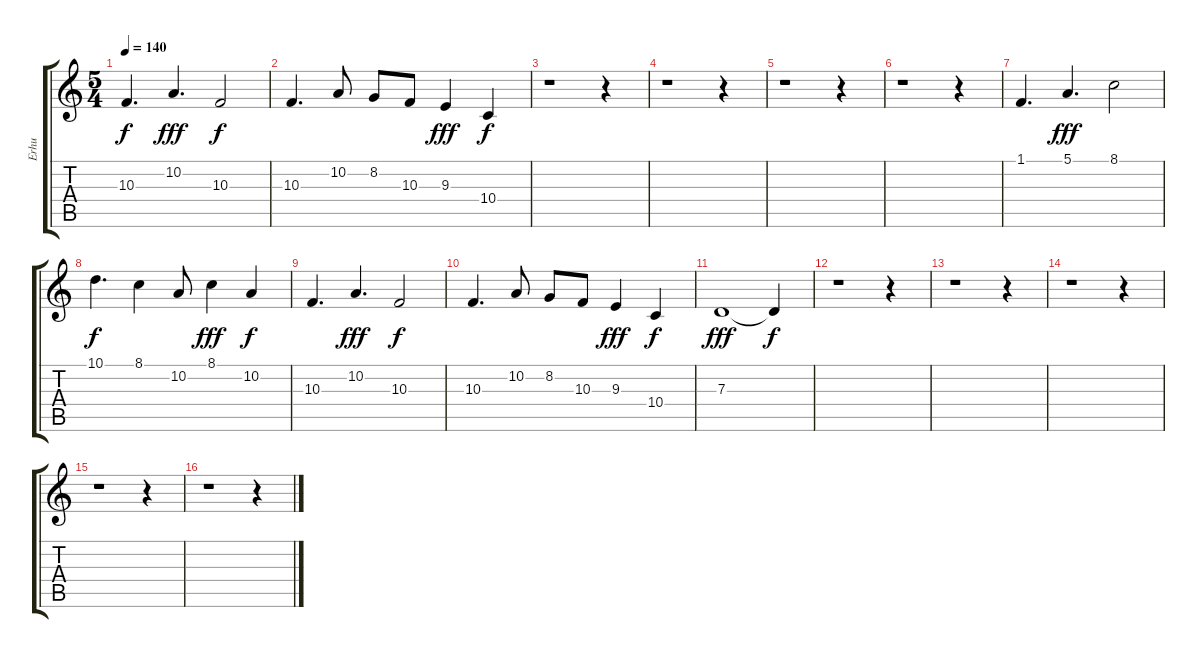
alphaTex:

\track ("Erhu" "Erhu") {instrument viola}
\staff {score tabs}
\tuning (E4 B3 G3 D3 A2 E2) {hide}
\ts (5 4)
\tempo 140
\clef g2
\ks c
10.3.4{d dy f} 10.2.4{d dy fff} 10.3.2{dy f} |
10.3.4{d} 10.2.8 8.2.8 10.3.8 9.3.4{dy fff} 10.4.4{dy f} |
r.1 r.4 |
r.1 r.4 |
r.1 r.4 |
r.1 r.4 |
1.1.4{d} 5.1.4{d dy fff} 8.1.2 |
10.1.4{d dy f} 8.1.4 10.2.8 8.1.4{dy fff} 10.2.4{dy f} |
10.3.4{d} 10.2.4{d dy fff} 10.3.2{dy f} |
10.3.4{d} 10.2.8 8.2.8 10.3.8 9.3.4{dy fff} 10.4.4{dy f} |
7.3.1{dy fff} 7.3{t}.4{dy f} |
r.1 r.4 |
r.1 r.4 |
r.1 r.4 |
r.1 r.4 |
r.1 r.4
